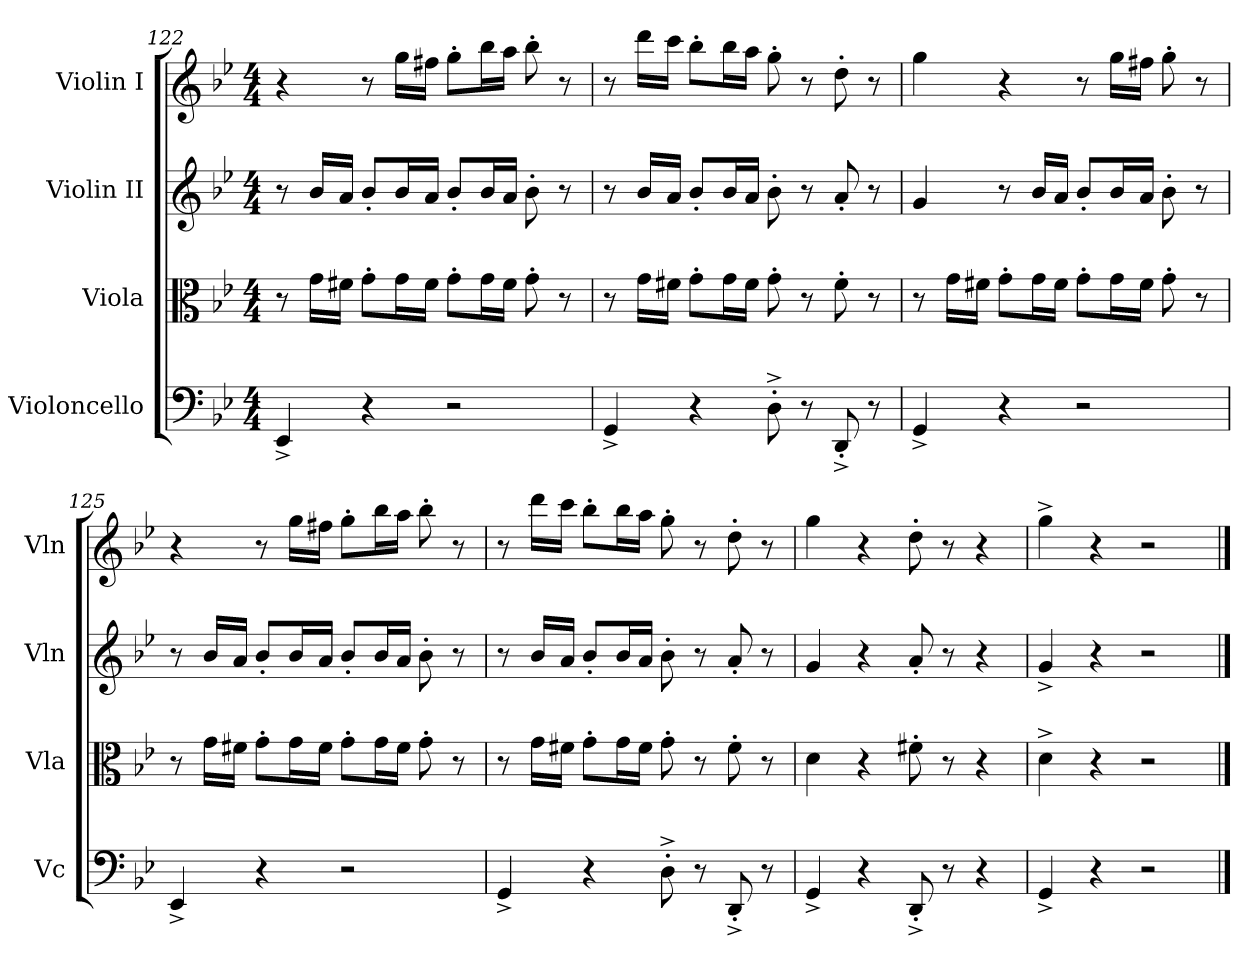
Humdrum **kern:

**kern	**kern	**kern	**kern
*part4	*part3	*part2	*part1
*staff4	*staff3	*staff2	*staff1
*I"Violoncello	*I"Viola	*I"Violin II	*I"Violin I
*I'Vc	*I'Vla	*I'Vln	*I'Vln
*clefF4	*clefC3	*clefG2	*clefG2
*k[b-e-]	*k[b-e-]	*k[b-e-]	*k[b-e-]
*M4/4	*M4/4	*M4/4	*M4/4
=122	=122	=122	=122
4EE-^/	8r	8r	4r
.	16g\LL	16b-/LL	.
.	16f#X\JJ	16a/JJ	.
4r	8g'\L	8b-'/L	8r
.	16g\L	16b-/L	16gg\LL
.	16f#\JJ	16a/JJ	16ff#X\JJ
2r	8g'\L	8b-'/L	8gg'\L
.	16g\L	16b-/L	16bb-\L
.	16f#\JJ	16a/JJ	16aa\JJ
.	8g'\	8b-'\	8bb-'\
.	8r	8r	8r
=123	=123	=123	=123
4GG^/	8r	8r	8r
.	16g\LL	16b-/LL	16ddd\LL
.	16f#X\JJ	16a/JJ	16ccc\JJ
4r	8g'\L	8b-'/L	8bb-'\L
.	16g\L	16b-/L	16bb-\L
.	16f#\JJ	16a/JJ	16aa\JJ
8D'^\	8g'\	8b-'\	8gg'\
8r	8r	8r	8r
8DD'^/	8f#'\	8a'/	8dd'\
8r	8r	8r	8r
=124	=124	=124	=124
4GG^/	8r	4g/	4gg\
.	16g\LL	.	.
.	16f#X\JJ	.	.
4r	8g'\L	8r	4r
.	16g\L	16b-/LL	.
.	16f#\JJ	16a/JJ	.
2r	8g'\L	8b-'/L	8r
.	16g\L	16b-/L	16gg\LL
.	16f#\JJ	16a/JJ	16ff#X\JJ
.	8g'\	8b-'\	8gg'\
.	8r	8r	8r
=125	=125	=125	=125
4EE-^/	8r	8r	4r
.	16g\LL	16b-/LL	.
.	16f#X\JJ	16a/JJ	.
4r	8g'\L	8b-'/L	8r
.	16g\L	16b-/L	16gg\LL
.	16f#\JJ	16a/JJ	16ff#X\JJ
2r	8g'\L	8b-'/L	8gg'\L
.	16g\L	16b-/L	16bb-\L
.	16f#\JJ	16a/JJ	16aa\JJ
.	8g'\	8b-'\	8bb-'\
.	8r	8r	8r
=126	=126	=126	=126
4GG^/	8r	8r	8r
.	16g\LL	16b-/LL	16ddd\LL
.	16f#X\JJ	16a/JJ	16ccc\JJ
4r	8g'\L	8b-'/L	8bb-'\L
.	16g\L	16b-/L	16bb-\L
.	16f#\JJ	16a/JJ	16aa\JJ
8D'^\	8g'\	8b-'\	8gg'\
8r	8r	8r	8r
8DD'^/	8f#'\	8a'/	8dd'\
8r	8r	8r	8r
=127	=127	=127	=127
4GG^/	4d\	4g/	4gg\
4r	4r	4r	4r
8DD'^/	8f#X'\	8a'/	8dd'\
8r	8r	8r	8r
4r	4r	4r	4r
=128	=128	=128	=128
4GG^/	4d^\	4g^/	4gg^\
4r	4r	4r	4r
2r	2r	2r	2r
==	==	==	==
*-	*-	*-	*-
